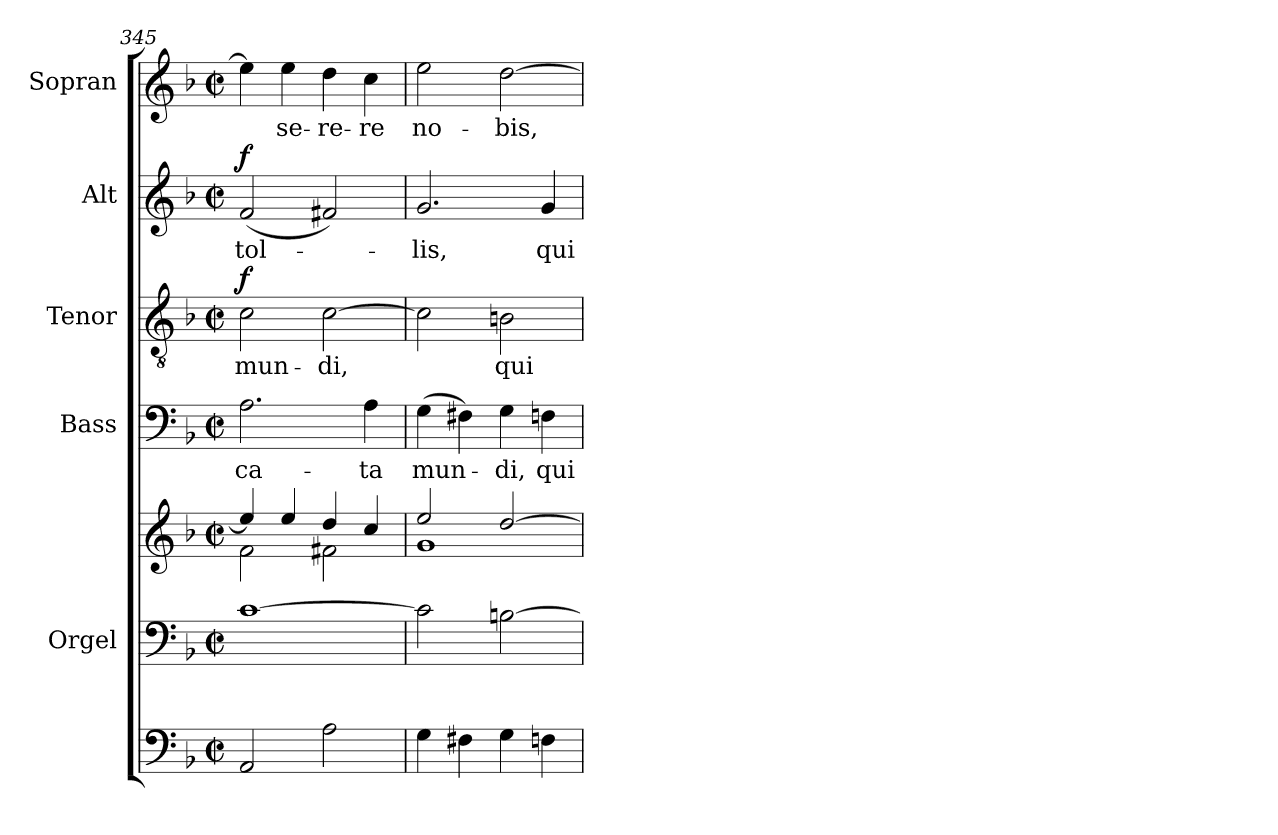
**kern	**kern	**kern	**kern	**text	**kern	**text	**dynam	**kern	**text	**dynam	**kern	**text
*part6	*part5	*part5	*part4	*part4	*part3	*part3	*part3	*part2	*part2	*part2	*part1	*part1
*staff7	*staff6	*staff5	*staff4	*staff4	*staff3	*staff3	*staff3	*staff2	*staff2	*staff2	*staff1	*staff1
*	*I"Orgel	*	*I"Bass	*	*I"Tenor	*	*	*I"Alt	*	*	*I"Sopran	*
*	*I'Org.	*	*I'B	*	*I'T	*	*	*I'A	*	*	*I'S	*
*clefF4	*clefF4	*clefG2	*clefF4	*	*clefGv2	*	*	*clefG2	*	*	*clefG2	*
*ITrd7c12	*	*	*	*	*	*	*	*	*	*	*	*
*k[b-]	*k[b-]	*k[b-]	*k[b-]	*	*k[b-]	*	*	*k[b-]	*	*	*k[b-]	*
*F:	*F:	*F:	*F:	*	*F:	*	*	*F:	*	*	*F:	*
*M2/2	*M2/2	*M2/2	*M2/2	*	*M2/2	*	*	*M2/2	*	*	*M2/2	*
*met(c|)	*met(c|)	*met(c|)	*met(c|)	*	*met(c|)	*	*	*met(c|)	*	*	*met(c|)	*
=345	=345	=345	=345	=345	=345	=345	=345	=345	=345	=345	=345	=345
*	*	*^	*	*	*	*	*	*	*	*	*	*
!	!	!	!	!	!LO:LY:b	!	!LO:LY:b	!LO:DY:a	!	!LO:LY:b	!LO:DY:a	!	!
2AAA/	[1c	4ee/]	2f\	2.A\	-ca-	2c\	mun-	f	(<2f/	tol-	f	4ee\]	.
!	!	!	!	!	!	!	!	!	!	!	!	!	!LO:LY:b
.	.	4ee/	.	.	.	.	.	.	.	.	.	4ee\	-se-
!	!	!	!	!	!	!	!LO:LY:b	!	!	!	!	!	!LO:LY:b
2AA\	.	4dd/	2f#X\	.	.	[2c\	-di,	.	2f#X/)	.	.	4dd\	-re-
!	!	!	!	!	!LO:LY:b	!	!	!	!	!	!	!	!LO:LY:b
.	.	4cc/	.	4A\	-ta	.	.	.	.	.	.	4cc\	-re
=346	=346	=346	=346	=346	=346	=346	=346	=346	=346	=346	=346	=346	=346
!	!	!	!	!	!LO:LY:b	!	!	!	!	!LO:LY:b	!	!	!LO:LY:b
4GG\	2c\]	2ee/	1g	(>4G\	mun-	2c\]	.	.	2.g/	-lis,	.	2ee\	no-
4FF#X\	.	.	.	4F#X\)	.	.	.	.	.	.	.	.	.
!	!	!	!	!	!LO:LY:b	!	!LO:LY:b	!	!	!	!	!	!LO:LY:b
4GG\	[2Bn\	[>2dd/	.	4G\	-di,	2Bn\	qui	.	.	.	.	[2dd\	-bis,
!	!	!	!	!	!LO:LY:b	!	!	!	!	!LO:LY:b	!	!	!
4FFn\	.	.	.	4Fn\	qui	.	.	.	4g/	qui	.	.	.
*	*	*v	*v	*	*	*	*	*	*	*	*	*	*
=	=	=	=	=	=	=	=	=	=	=	=	=
*-	*-	*-	*-	*-	*-	*-	*-	*-	*-	*-	*-	*-
